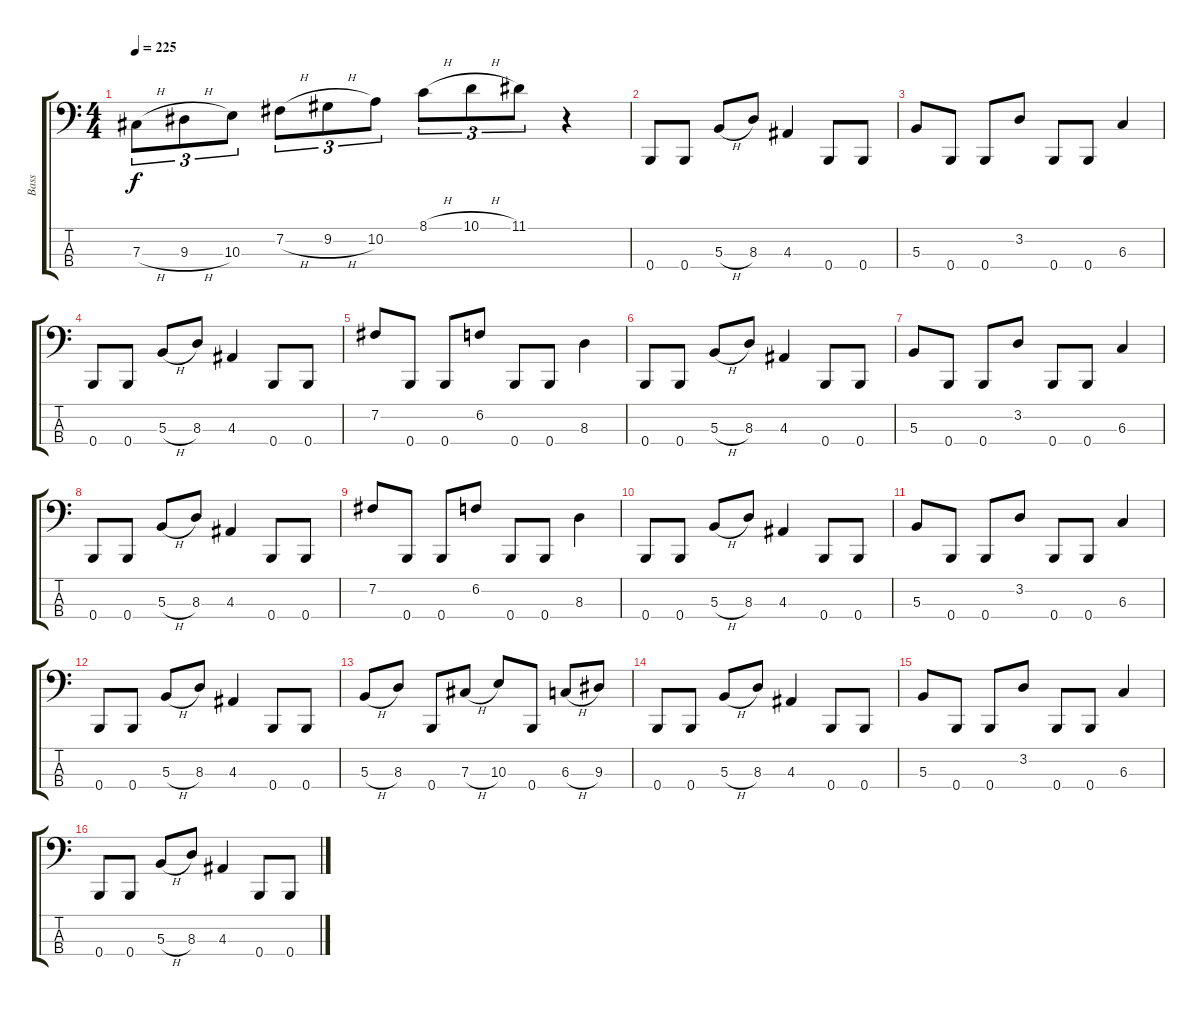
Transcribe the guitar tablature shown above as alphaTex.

\track ("Bass" "Bass") {instrument electricbasspick}
\staff {score tabs}
\tuning (E2 B1 Gb1 B0) {hide}
\ts (4 4)
\tempo 225
\clef f4
\ks c
7.3{h}.8{tu (3 2) dy f} 9.3{h}.8{tu (3 2)} 10.3.8{tu (3 2)} 7.2{h}.8{tu (3 2)} 9.2{h}.8{tu (3 2)} 10.2.8{tu (3 2)} 8.1{h}.8{tu (3 2)} 10.1{h}.8{tu (3 2)} 11.1.8{tu (3 2)} r.4 |
0.4.8 0.4.8 5.3{h}.8 8.3.8 4.3.4 0.4.8 0.4.8 |
5.3.8 0.4.8 0.4.8 3.2.8 0.4.8 0.4.8 6.3.4 |
0.4.8 0.4.8 5.3{h}.8 8.3.8 4.3.4 0.4.8 0.4.8 |
7.2.8 0.4.8 0.4.8 6.2.8 0.4.8 0.4.8 8.3.4 |
0.4.8 0.4.8 5.3{h}.8 8.3.8 4.3.4 0.4.8 0.4.8 |
5.3.8 0.4.8 0.4.8 3.2.8 0.4.8 0.4.8 6.3.4 |
0.4.8 0.4.8 5.3{h}.8 8.3.8 4.3.4 0.4.8 0.4.8 |
7.2.8 0.4.8 0.4.8 6.2.8 0.4.8 0.4.8 8.3.4 |
0.4.8 0.4.8 5.3{h}.8 8.3.8 4.3.4 0.4.8 0.4.8 |
5.3.8 0.4.8 0.4.8 3.2.8 0.4.8 0.4.8 6.3.4 |
0.4.8 0.4.8 5.3{h}.8 8.3.8 4.3.4 0.4.8 0.4.8 |
5.3{h}.8 8.3.8 0.4.8 7.3{h}.8 10.3.8 0.4.8 6.3{h}.8 9.3.8 |
0.4.8 0.4.8 5.3{h}.8 8.3.8 4.3.4 0.4.8 0.4.8 |
5.3.8 0.4.8 0.4.8 3.2.8 0.4.8 0.4.8 6.3.4 |
0.4.8 0.4.8 5.3{h}.8 8.3.8 4.3.4 0.4.8 0.4.8
